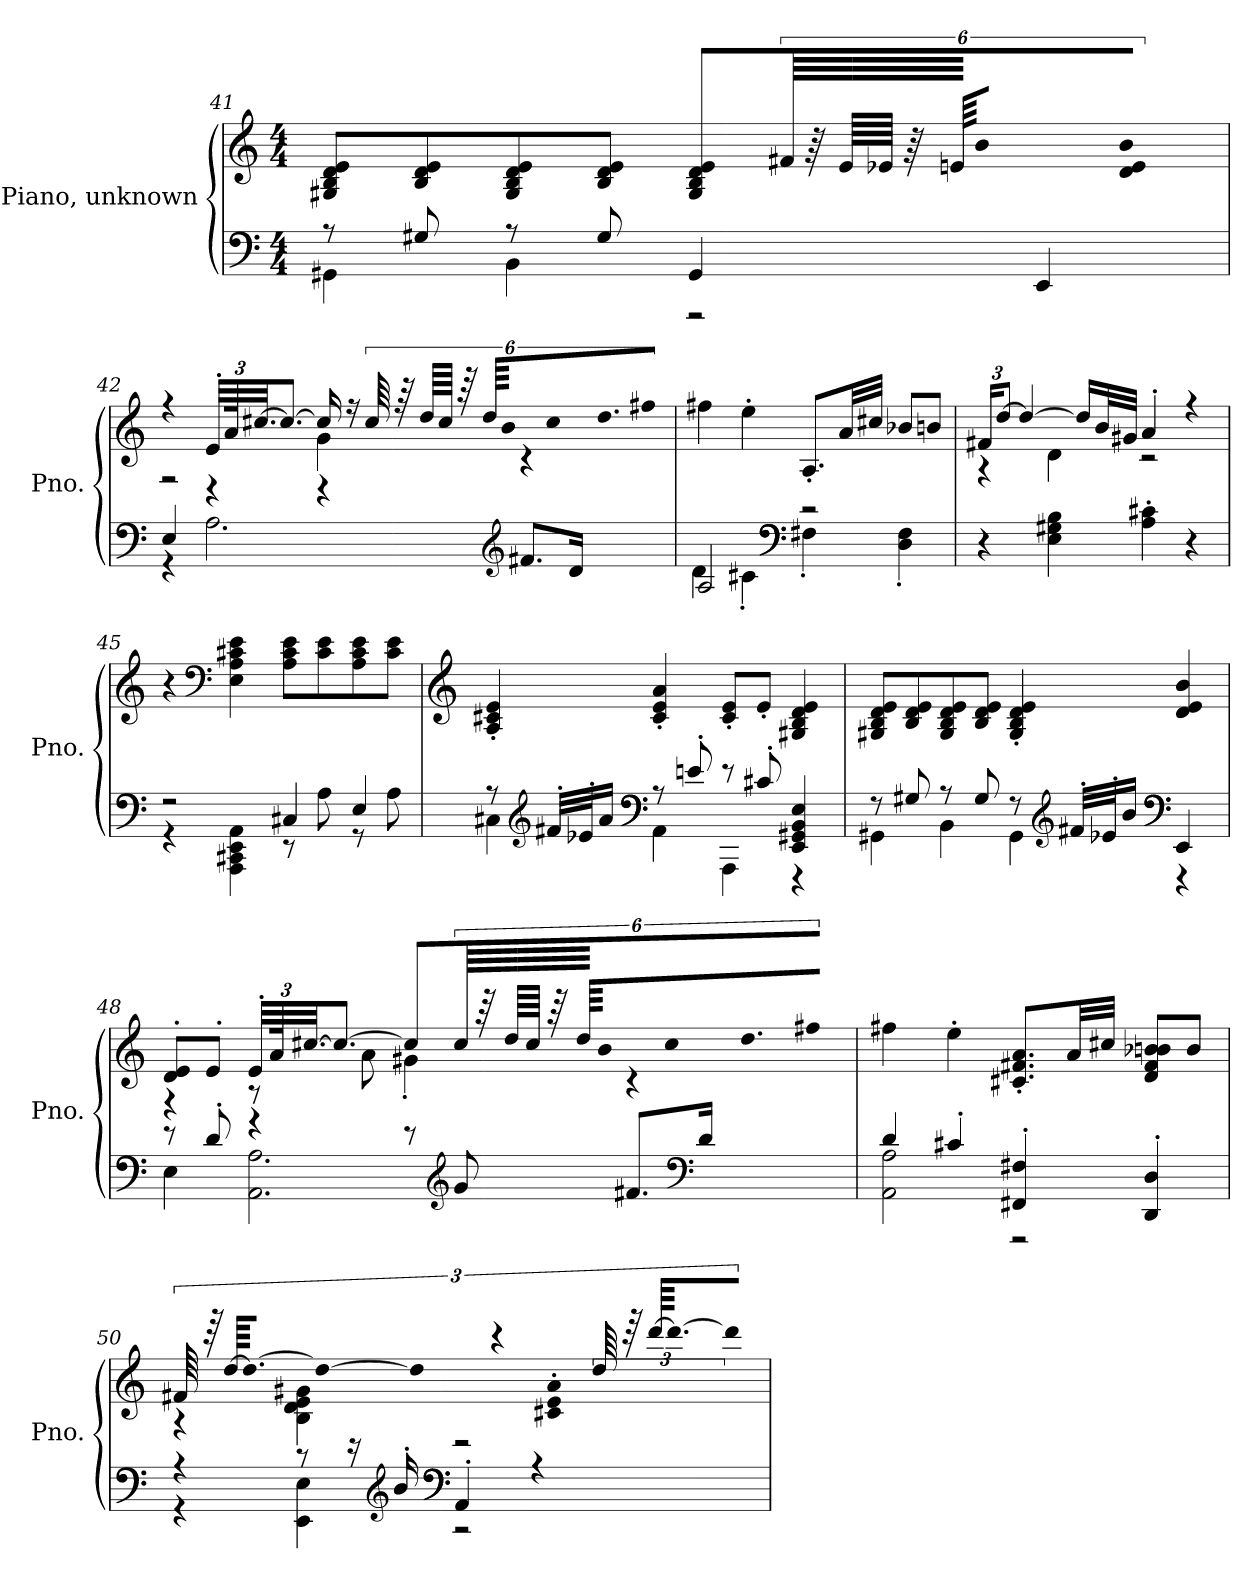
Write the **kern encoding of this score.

**kern	**kern
*part1	*part1
*staff2	*staff1
*I"Piano, unknown	*
*I'Pno.	*
!!LO:LB:g=z
*clefF4	*clefG2
*k[]	*k[]
*M4/4	*M4/4
=41	=41
*^	*
8r	4GG#X\	8G#X/ 8B/ 8d/ 8e/L
8G#X/	.	8B/ 8d/ 8e/
8r	4BB\	8G#/ 8B/ 8d/ 8e/
8G#/	.	8B/ 8d/ 8e/J
4GG#/	2r	8G#/ 8B/ 8d/ 8e/L
.	.	96f#X/Jkkk
.	.	96r
.	.	96e/LLLL
.	.	96e-X/JJJJ
.	.	96r
.	.	96en/KKLL
.	.	16b/JJ
4EE/	.	4d/ 4e/ 4b/
=42	=42	=42
*	*	*^
4E/	4r	4r	2r
*	*	*Xbrackettup	*
4r	2.A\	48e'/LLL	.
.	.	96a/K	.
.	.	[48.cc#X/JJ	.
.	.	8.cc#/J_	.
4r	.	16cc#/]	4g\
.	.	16r	.
*	*	*brackettup	*
.	.	96cc#/	.
.	.	96r	.
.	.	96dd/LLLL	.
.	.	96cc#/JJJJ	.
.	.	96r	.
.	.	96dd/KLLL	.
.	.	32b/	.
.	.	32cc#/JJ	.
*clefG2	*	*	*
8.f#X/L	.	8.dd/	4r
16d/Jk	.	16ff#X/Jk	.
*	*	*v	*v
!!LO:LB:g=z
=43	=43	=43
2A/	4d\	4ff#X\
.	4c#X'\	4ee'\
*clefF4	*	*
2r	4F#X'\	8.A'/L
.	.	32a/LL
.	.	32cc#X/JJJ
.	4D\' 4F#\'	8b-X/L
.	.	8bn/J
*v	*v	*
=44	=44
*	*Xbrackettup
*	*^
4r	24f#X/KL	4r
.	[12dd/J	.
.	4dd/_	.
4E\ 4G#X\ 4B\	.	4d\
.	16dd/LL]	.
.	32b/L	.
.	32g#X/JJJ	.
4A\' 4c#X\'	4a'/	2r
4r	4r	.
*	*v	*v
=45	=45
*^	*
2r	4r	4r
*	*	*clefF4
.	4AAA\ 4CC#X\ 4EE\ 4AA\	4E\ 4A\ 4c#X\ 4e\
4C#X/	8r	8A\ 8c#\ 8e\L
.	8A\	8c#\ 8e\
4E/	8r	8A\ 8c#\ 8e\
.	8A\	8c#\ 8e\J
!!LO:LB:g=z
=46	=46	=46
*	*	*clefG2
8r	4C#X\	4A/' 4c#X/' 4e/'
*clefG2	*	*
32f#X'/LLL	.	.
32e-X'/J	.	.
16a/JJ	.	.
*clefF4	*	*
8r	4AA\	4c#/' 4e/' 4a/'
8en'/	.	.
8r	4AAA\	8c#/' 8e/'L
8c#X'/	.	8e'/J
4EE/ 4GG#X/ 4BB/ 4E/	4r	4G#X/ 4B/ 4d/ 4e/
=47	=47	=47
8r	4GG#X\	8G#X/ 8B/ 8d/ 8e/L
8G#X/	.	8B/ 8d/ 8e/
8r	4BB\	8G#/ 8B/ 8d/ 8e/
8G#/	.	8B/ 8d/ 8e/J
8r	4GG#\	4G#/' 4B/' 4d/' 4e/'
*clefG2	*	*
32f#X'/LLL	.	.
32e-X'/J	.	.
16b/JJ	.	.
*clefF4	*	*
4EE/	4r	4d/ 4e/ 4b/
!!LO:PB:g=z
=48	=48	=48
*	*	*^
8r	4E\	8d/' 8e/'L	4r
8d'/	.	8e'/J	.
4r	2.AA\ 2.A\	48e'/LLL	8r
.	.	96a/K	.
.	.	[48.cc#X/JJ	.
.	.	8.cc#/J_	.
.	.	.	8a\
8r	.	8cc#/L]	4g#X'\
*clefG2	*	*	*
*	*	*brackettup	*
8g/	.	96cc#/Jkkk	.
.	.	96r	.
.	.	96dd/LLLL	.
.	.	96cc#/JJJJ	.
.	.	96r	.
.	.	96dd/KLLL	.
.	.	32b/	.
.	.	32cc#/JJ	.
8.f#X/L	.	8.dd/	4r
*clefF4	*	*	*
16d/Jk	.	16ff#X/Jk	.
*	*	*v	*v
=49	=49	=49
4d/	2AA\ 2A\	4ff#X\
4c#X'/	.	4ee'\
4FF#X/' 4F#X/'	2r	8.c#X/' 8.f#X/' 8.a/'L
.	.	32a/LL
.	.	32cc#X/JJJ
4DD/' 4D/'	.	8d/ 8f#/ 8b-X/ 8bn/L
.	.	8b/J
!!LO:LB:g=z
=50	=50	=50
*	*	*^
4r	4r	96f#X/	4r
.	.	96r	.
.	.	[96dd/KKLL	.
.	.	16.dd/JJ_	.
.	.	4dd/_	.
8r	4EE\ 4E\	.	4B\ 4d\ 4e\ 4g#X\
16r	.	16dd/]	.
*clefG2	*	*	*
16b'/	.	16r	.
*clefF4	*	*	*
4AA'/	2r	4c#X/' 4e/' 4a/'	2r
4r	.	96dd/	.
.	.	96r	.
.	.	[96ddd/KKLL	.
.	.	16.ddd/J_	.
.	.	8ddd/J_	.
*v	*v	*	*
*	*v	*v
=	=
*-	*-
